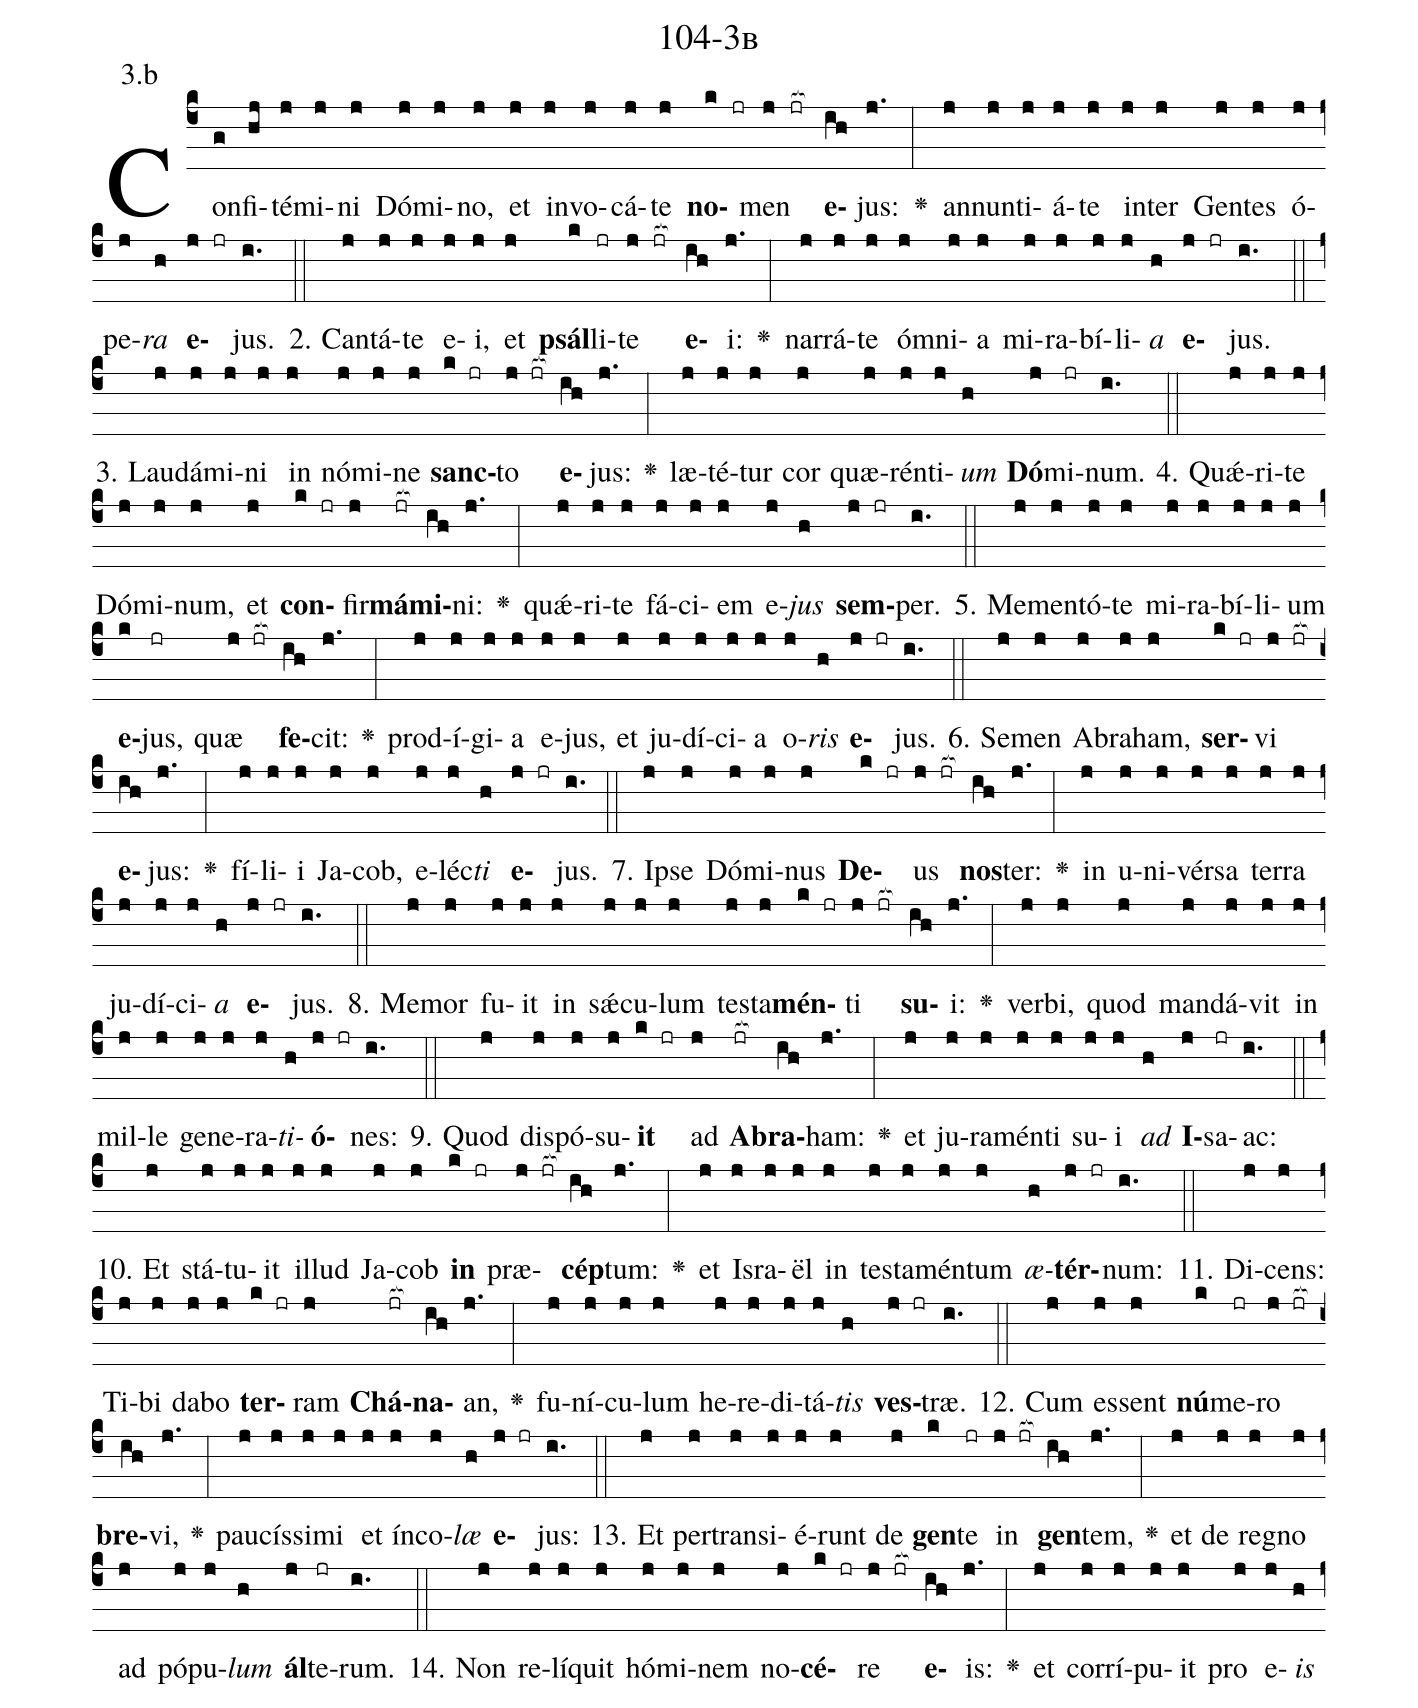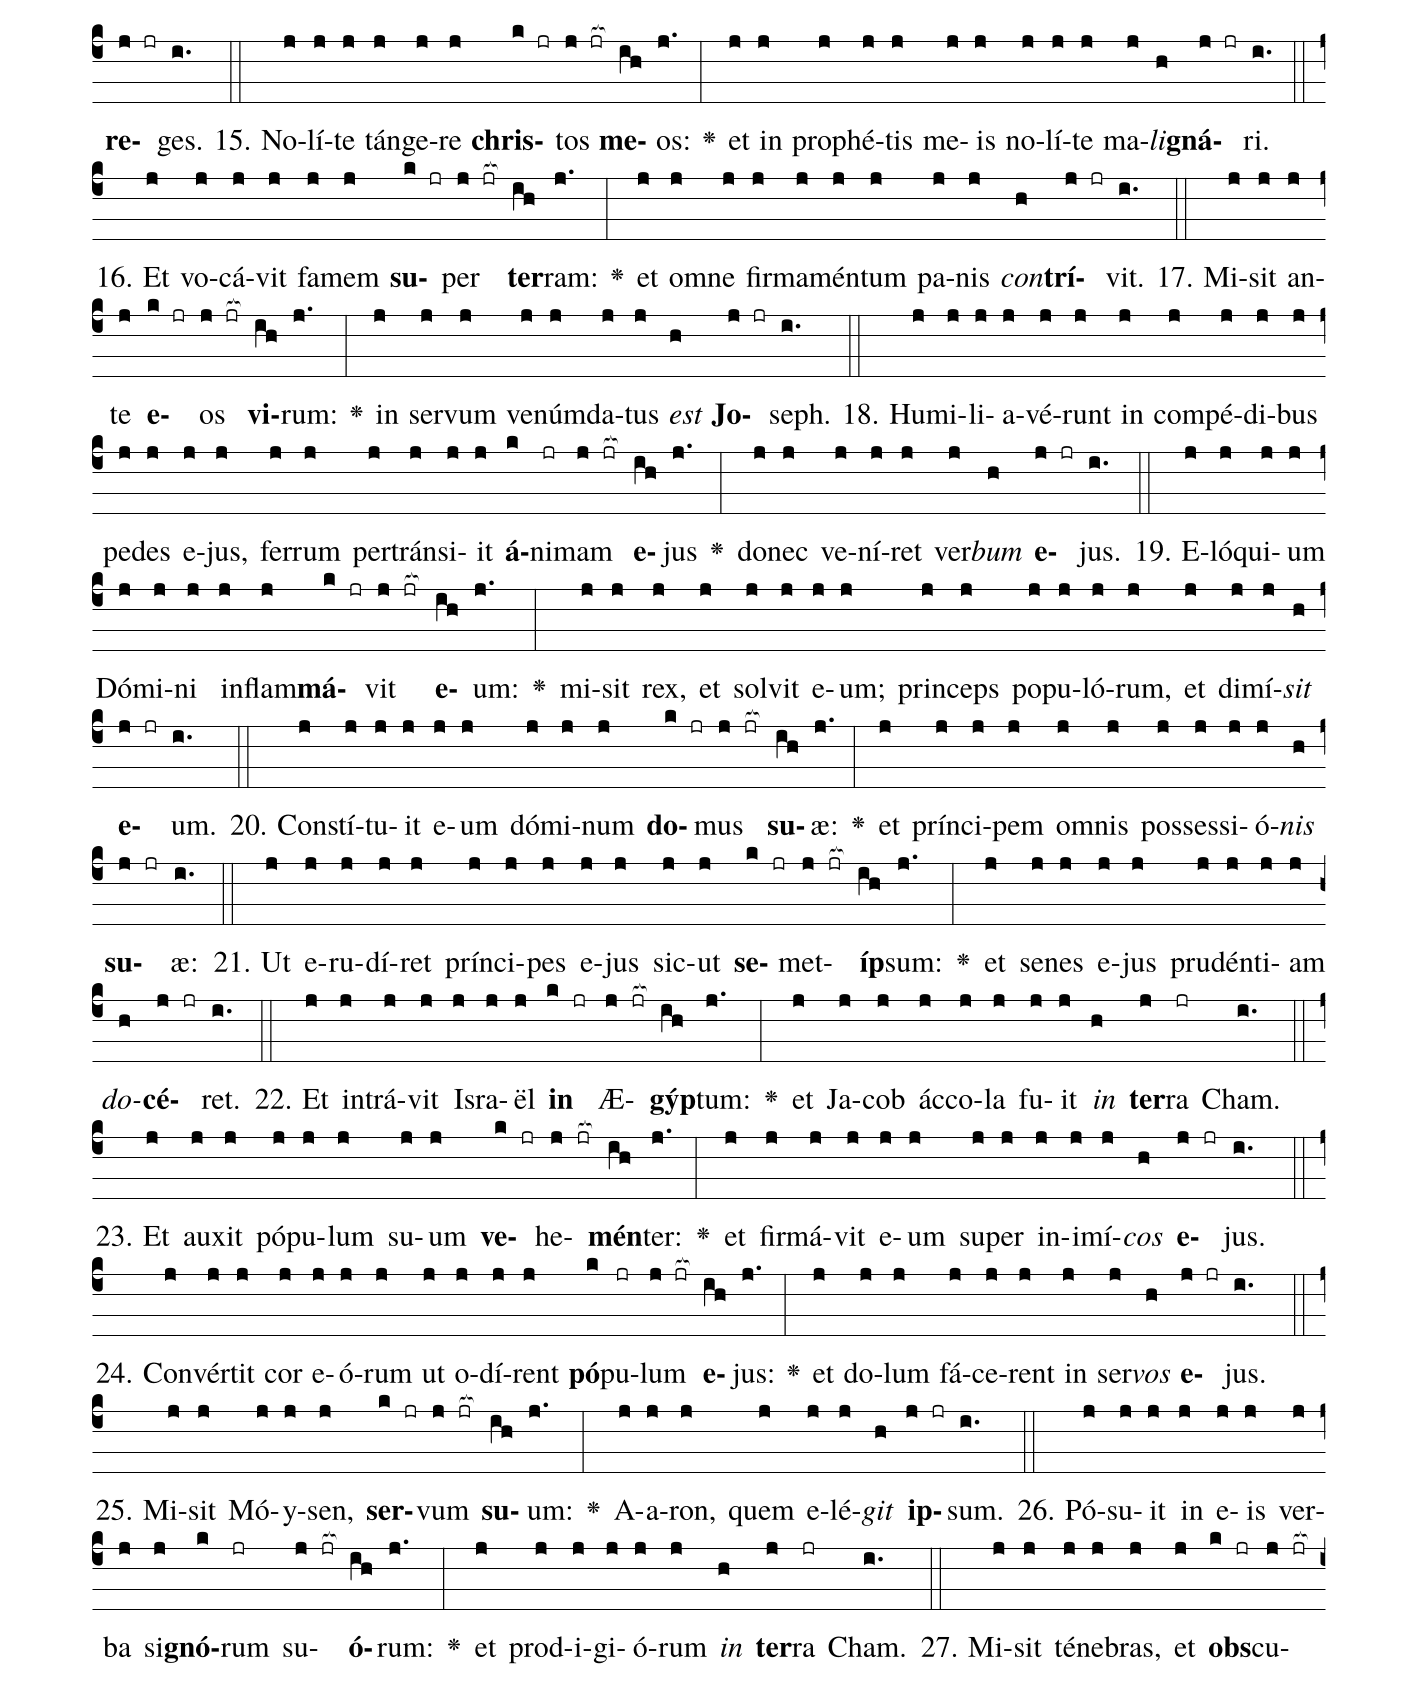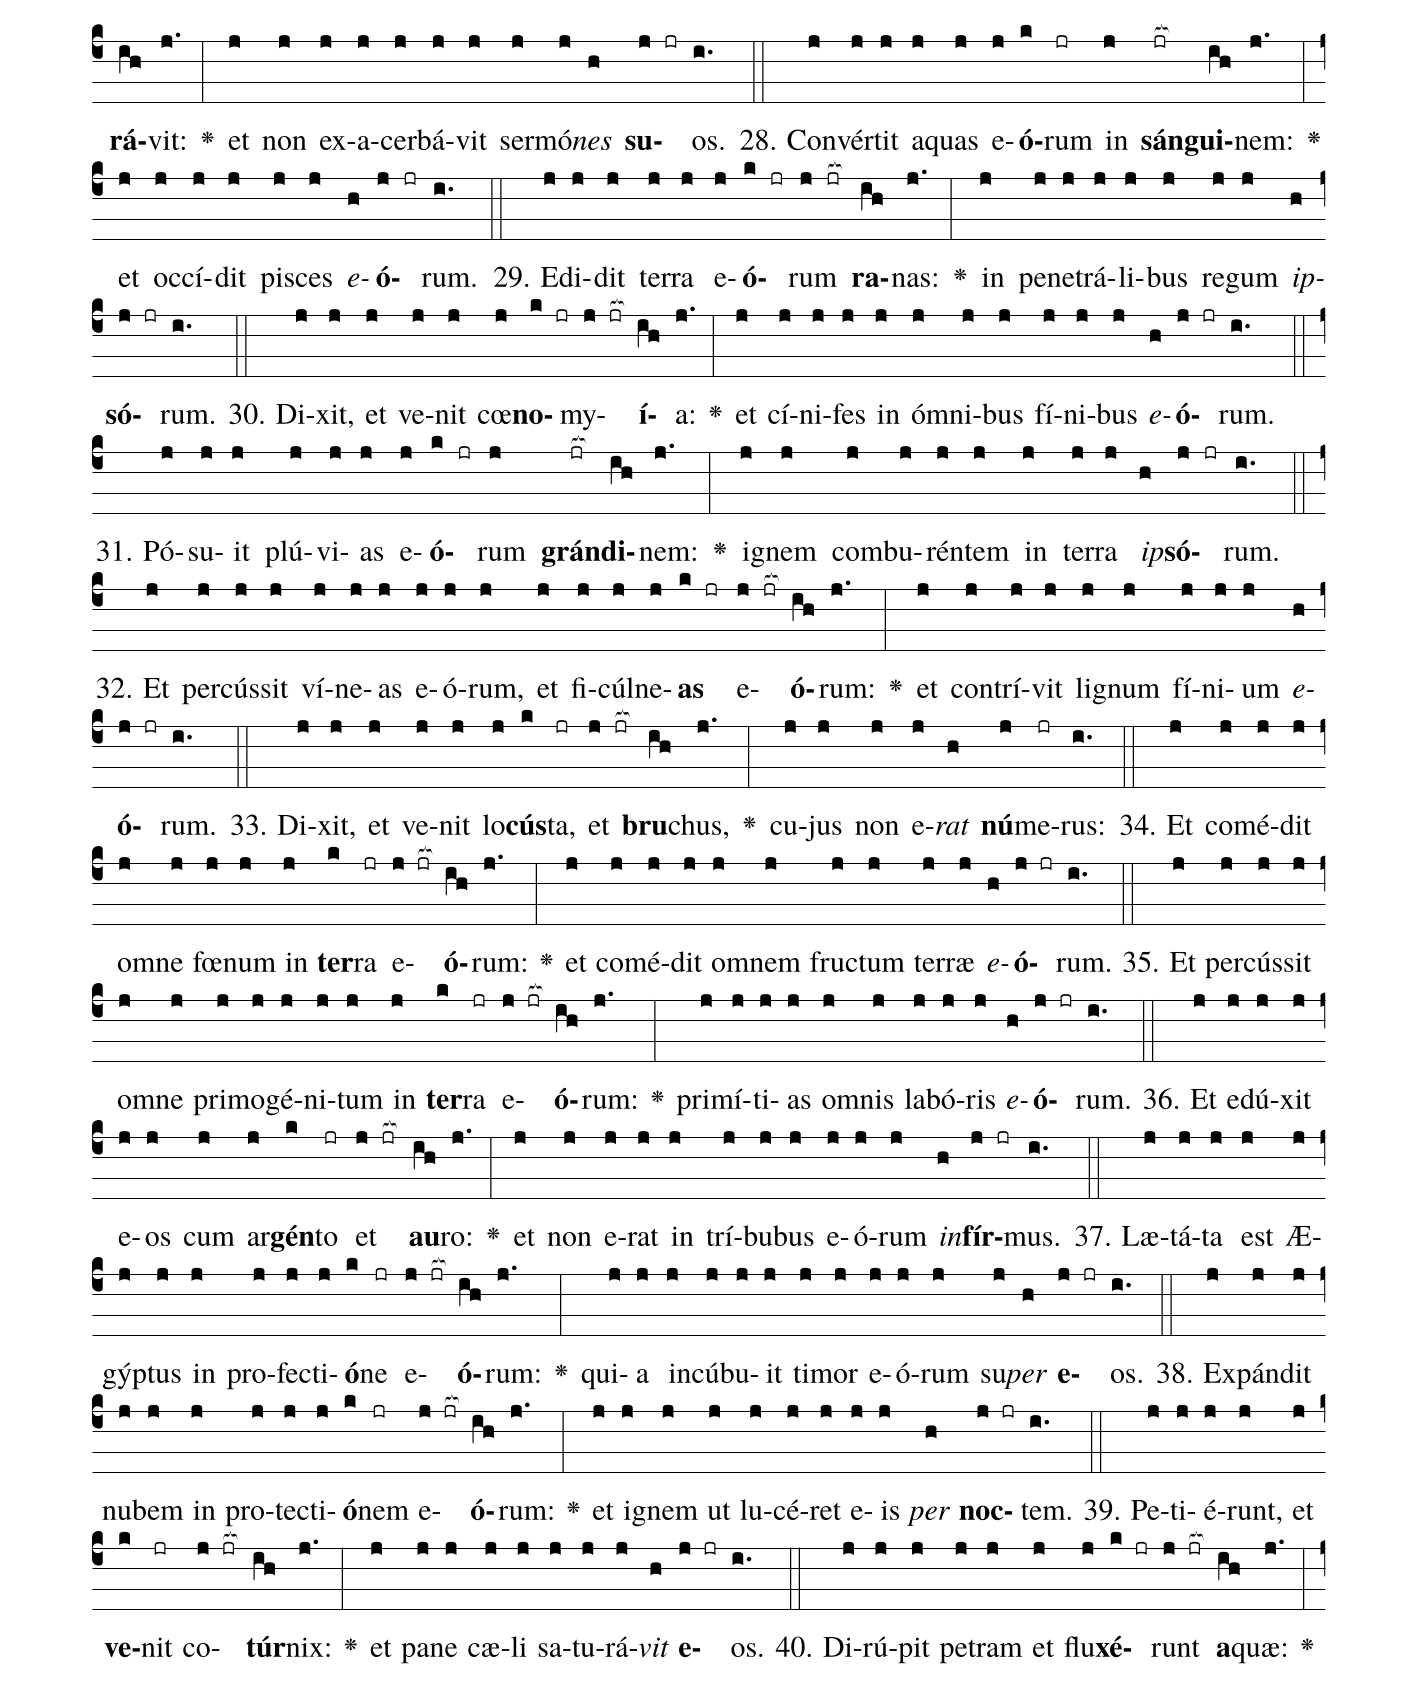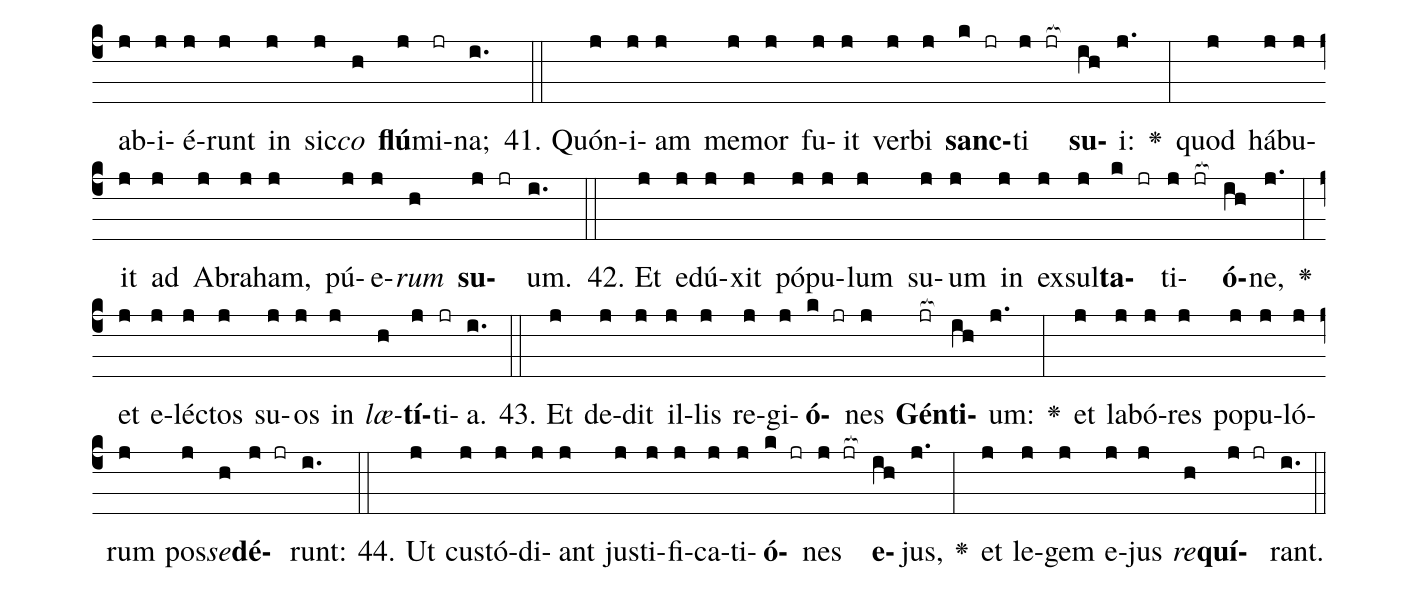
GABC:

name: 104-3b;
annotation: 3.b;
%%
(c4)Con(g)fi(hj)té(j)mi(j)ni(j) Dó(j)mi(j)no,(j) et(j) in(j)vo(j)cá(j)te(j) <b>no</b>(k jr)men(j jr[ocb:1{]) <b>e</b>(ih[ocb:0}])jus:(j.) <v>\greheightstar</v>(:) an(j)nun(j)ti(j)á(j)te(j) in(j)ter(j) Gen(j)tes(j) ó(j)pe(j)<i>ra</i>(h) <b>e</b>(j jr)jus.(i.) (::)
2. Can(j)tá(j)te(j) e(j)i,(j) et(j) <b>psál</b>(k)li(jr)te(j jr[ocb:1{]) <b>e</b>(ih[ocb:0}])i:(j.) <v>\greheightstar</v>(:) nar(j)rá(j)te(j) óm(j)ni(j)a(j) mi(j)ra(j)bí(j)li(j)<i>a</i>(h) <b>e</b>(j jr)jus.(i.) (::)
3. Lau(j)dá(j)mi(j)ni(j) in(j) nó(j)mi(j)ne(j) <b>sanc</b>(k jr)to(j jr[ocb:1{]) <b>e</b>(ih[ocb:0}])jus:(j.) <v>\greheightstar</v>(:) læ(j)té(j)tur(j) cor(j) quæ(j)rén(j)ti(j)<i>um</i>(h) <b>Dó</b>(j)mi(jr)num.(i.) (::)
4. Quǽ(j)ri(j)te(j) Dó(j)mi(j)num,(j) et(j) <b>con</b>(k jr)fir(j)<b>má</b>(jr[ocb:1{])<b>mi</b>(ih[ocb:0}])ni:(j.) <v>\greheightstar</v>(:) quǽ(j)ri(j)te(j) fá(j)ci(j)em(j) e(j)<i>jus</i>(h) <b>sem</b>(j jr)per.(i.) (::)
5. Me(j)men(j)tó(j)te(j) mi(j)ra(j)bí(j)li(j)um(j) <b>e</b>(k)jus,(jr) quæ(j jr[ocb:1{]) <b>fe</b>(ih[ocb:0}])cit:(j.) <v>\greheightstar</v>(:) prod(j)í(j)gi(j)a(j) e(j)jus,(j) et(j) ju(j)dí(j)ci(j)a(j) o(j)<i>ris</i>(h) <b>e</b>(j jr)jus.(i.) (::)
6. Se(j)men(j) A(j)bra(j)ham,(j) <b>ser</b>(k jr)vi(j jr[ocb:1{]) <b>e</b>(ih[ocb:0}])jus:(j.) <v>\greheightstar</v>(:) fí(j)li(j)i(j) Ja(j)cob,(j) e(j)léc(j)<i>ti</i>(h) <b>e</b>(j jr)jus.(i.) (::)
7. Ip(j)se(j) Dó(j)mi(j)nus(j) <b>De</b>(k jr)us(j jr[ocb:1{]) <b>nos</b>(ih[ocb:0}])ter:(j.) <v>\greheightstar</v>(:) in(j) u(j)ni(j)vér(j)sa(j) ter(j)ra(j) ju(j)dí(j)ci(j)<i>a</i>(h) <b>e</b>(j jr)jus.(i.) (::)
8. Me(j)mor(j) fu(j)it(j) in(j) sǽ(j)cu(j)lum(j) tes(j)ta(j)<b>mén</b>(k jr)ti(j jr[ocb:1{]) <b>su</b>(ih[ocb:0}])i:(j.) <v>\greheightstar</v>(:) ver(j)bi,(j) quod(j) man(j)dá(j)vit(j) in(j) mil(j)le(j) ge(j)ne(j)ra(j)<i>ti</i>(h)<b>ó</b>(j jr)nes:(i.) (::)
9. Quod(j) dis(j)pó(j)su(j)<b>it</b>(k jr) ad(j) <b>A</b>(jr[ocb:1{])<b>bra</b>(ih[ocb:0}])ham:(j.) <v>\greheightstar</v>(:) et(j) ju(j)ra(j)mén(j)ti(j) su(j)i(j) <i>ad</i>(h) <b>I</b>(j)sa(jr)ac:(i.) (::)
10. Et(j) stá(j)tu(j)it(j) il(j)lud(j) Ja(j)cob(j) <b>in</b>(k jr) præ(j jr[ocb:1{])<b>cép</b>(ih[ocb:0}])tum:(j.) <v>\greheightstar</v>(:) et(j) Is(j)ra(j)ël(j) in(j) tes(j)ta(j)mén(j)tum(j) <i>æ</i>(h)<b>tér</b>(j jr)num:(i.) (::)
11. Di(j)cens:(j) Ti(j)bi(j) da(j)bo(j) <b>ter</b>(k jr)ram(j) <b>Chá</b>(jr[ocb:1{])<b>na</b>(ih[ocb:0}])an,(j.) <v>\greheightstar</v>(:) fu(j)ní(j)cu(j)lum(j) he(j)re(j)di(j)tá(j)<i>tis</i>(h) <b>ves</b>(j jr)træ.(i.) (::)
12. Cum(j) es(j)sent(j) <b>nú</b>(k)me(jr)ro(j jr[ocb:1{]) <b>bre</b>(ih[ocb:0}])vi,(j.) <v>\greheightstar</v>(:) pau(j)cís(j)si(j)mi(j) et(j) ín(j)co(j)<i>læ</i>(h) <b>e</b>(j jr)jus:(i.) (::)
13. Et(j) per(j)trans(j)i(j)é(j)runt(j) de(j) <b>gen</b>(k)te(jr) in(j jr[ocb:1{]) <b>gen</b>(ih[ocb:0}])tem,(j.) <v>\greheightstar</v>(:) et(j) de(j) re(j)gno(j) ad(j) pó(j)pu(j)<i>lum</i>(h) <b>ál</b>(j)te(jr)rum.(i.) (::)
14. Non(j) re(j)lí(j)quit(j) hó(j)mi(j)nem(j) no(j)<b>cé</b>(k jr)re(j jr[ocb:1{]) <b>e</b>(ih[ocb:0}])is:(j.) <v>\greheightstar</v>(:) et(j) cor(j)rí(j)pu(j)it(j) pro(j) e(j)<i>is</i>(h) <b>re</b>(j jr)ges.(i.) (::)
15. No(j)lí(j)te(j) tán(j)ge(j)re(j) <b>chris</b>(k jr)tos(j jr[ocb:1{]) <b>me</b>(ih[ocb:0}])os:(j.) <v>\greheightstar</v>(:) et(j) in(j) pro(j)phé(j)tis(j) me(j)is(j) no(j)lí(j)te(j) ma(j)<i>li</i>(h)<b>gná</b>(j jr)ri.(i.) (::)
16. Et(j) vo(j)cá(j)vit(j) fa(j)mem(j) <b>su</b>(k jr)per(j jr[ocb:1{]) <b>ter</b>(ih[ocb:0}])ram:(j.) <v>\greheightstar</v>(:) et(j) om(j)ne(j) fir(j)ma(j)mén(j)tum(j) pa(j)nis(j) <i>con</i>(h)<b>trí</b>(j jr)vit.(i.) (::)
17. Mi(j)sit(j) an(j)te(j) <b>e</b>(k jr)os(j jr[ocb:1{]) <b>vi</b>(ih[ocb:0}])rum:(j.) <v>\greheightstar</v>(:) in(j) ser(j)vum(j) ve(j)núm(j)da(j)tus(j) <i>est</i>(h) <b>Jo</b>(j jr)seph.(i.) (::)
18. Hu(j)mi(j)li(j)a(j)vé(j)runt(j) in(j) com(j)pé(j)di(j)bus(j) pe(j)des(j) e(j)jus,(j) fer(j)rum(j) per(j)tráns(j)i(j)it(j) <b>á</b>(k)ni(jr)mam(j jr[ocb:1{]) <b>e</b>(ih[ocb:0}])jus(j.) <v>\greheightstar</v>(:) do(j)nec(j) ve(j)ní(j)ret(j) ver(j)<i>bum</i>(h) <b>e</b>(j jr)jus.(i.) (::)
19. E(j)ló(j)qui(j)um(j) Dó(j)mi(j)ni(j) in(j)flam(j)<b>má</b>(k jr)vit(j jr[ocb:1{]) <b>e</b>(ih[ocb:0}])um:(j.) <v>\greheightstar</v>(:) mi(j)sit(j) rex,(j) et(j) sol(j)vit(j) e(j)um;(j) prin(j)ceps(j) po(j)pu(j)ló(j)rum,(j) et(j) di(j)mí(j)<i>sit</i>(h) <b>e</b>(j jr)um.(i.) (::)
20. Con(j)stí(j)tu(j)it(j) e(j)um(j) dó(j)mi(j)num(j) <b>do</b>(k jr)mus(j jr[ocb:1{]) <b>su</b>(ih[ocb:0}])æ:(j.) <v>\greheightstar</v>(:) et(j) prín(j)ci(j)pem(j) om(j)nis(j) pos(j)ses(j)si(j)ó(j)<i>nis</i>(h) <b>su</b>(j jr)æ:(i.) (::)
21. Ut(j) e(j)ru(j)dí(j)ret(j) prín(j)ci(j)pes(j) e(j)jus(j) sic(j)ut(j) <b>se</b>(k jr)met(j jr[ocb:1{])<b>íp</b>(ih[ocb:0}])sum:(j.) <v>\greheightstar</v>(:) et(j) se(j)nes(j) e(j)jus(j) pru(j)dén(j)ti(j)am(j) <i>do</i>(h)<b>cé</b>(j jr)ret.(i.) (::)
22. Et(j) in(j)trá(j)vit(j) Is(j)ra(j)ël(j) <b>in</b>(k jr) Æ(j jr[ocb:1{])<b>gýp</b>(ih[ocb:0}])tum:(j.) <v>\greheightstar</v>(:) et(j) Ja(j)cob(j) ác(j)co(j)la(j) fu(j)it(j) <i>in</i>(h) <b>ter</b>(j)ra(jr) Cham.(i.) (::)
23. Et(j) au(j)xit(j) pó(j)pu(j)lum(j) su(j)um(j) <b>ve</b>(k jr)he(j jr[ocb:1{])<b>mén</b>(ih[ocb:0}])ter:(j.) <v>\greheightstar</v>(:) et(j) fir(j)má(j)vit(j) e(j)um(j) su(j)per(j) in(j)i(j)mí(j)<i>cos</i>(h) <b>e</b>(j jr)jus.(i.) (::)
24. Con(j)vér(j)tit(j) cor(j) e(j)ó(j)rum(j) ut(j) o(j)dí(j)rent(j) <b>pó</b>(k)pu(jr)lum(j jr[ocb:1{]) <b>e</b>(ih[ocb:0}])jus:(j.) <v>\greheightstar</v>(:) et(j) do(j)lum(j) fá(j)ce(j)rent(j) in(j) ser(j)<i>vos</i>(h) <b>e</b>(j jr)jus.(i.) (::)
25. Mi(j)sit(j) Mó(j)y(j)sen,(j) <b>ser</b>(k jr)vum(j jr[ocb:1{]) <b>su</b>(ih[ocb:0}])um:(j.) <v>\greheightstar</v>(:) A(j)a(j)ron,(j) quem(j) e(j)lé(j)<i>git</i>(h) <b>ip</b>(j jr)sum.(i.) (::)
26. Pó(j)su(j)it(j) in(j) e(j)is(j) ver(j)ba(j) si(j)<b>gnó</b>(k)rum(jr) su(j jr[ocb:1{])<b>ó</b>(ih[ocb:0}])rum:(j.) <v>\greheightstar</v>(:) et(j) prod(j)i(j)gi(j)ó(j)rum(j) <i>in</i>(h) <b>ter</b>(j)ra(jr) Cham.(i.) (::)
27. Mi(j)sit(j) té(j)ne(j)bras,(j) et(j) <b>obs</b>(k jr)cu(j jr[ocb:1{])<b>rá</b>(ih[ocb:0}])vit:(j.) <v>\greheightstar</v>(:) et(j) non(j) ex(j)a(j)cer(j)bá(j)vit(j) ser(j)mó(j)<i>nes</i>(h) <b>su</b>(j jr)os.(i.) (::)
28. Con(j)vér(j)tit(j) a(j)quas(j) e(j)<b>ó</b>(k)rum(jr) in(j) <b>sán</b>(jr[ocb:1{])<b>gui</b>(ih[ocb:0}])nem:(j.) <v>\greheightstar</v>(:) et(j) oc(j)cí(j)dit(j) pi(j)sces(j) <i>e</i>(h)<b>ó</b>(j jr)rum.(i.) (::)
29. E(j)di(j)dit(j) ter(j)ra(j) e(j)<b>ó</b>(k jr)rum(j jr[ocb:1{]) <b>ra</b>(ih[ocb:0}])nas:(j.) <v>\greheightstar</v>(:) in(j) pe(j)ne(j)trá(j)li(j)bus(j) re(j)gum(j) <i>ip</i>(h)<b>só</b>(j jr)rum.(i.) (::)
30. Di(j)xit,(j) et(j) ve(j)nit(j) cœ(j)<b>no</b>(k jr)my(j jr[ocb:1{])<b>í</b>(ih[ocb:0}])a:(j.) <v>\greheightstar</v>(:) et(j) cí(j)ni(j)fes(j) in(j) óm(j)ni(j)bus(j) fí(j)ni(j)bus(j) <i>e</i>(h)<b>ó</b>(j jr)rum.(i.) (::)
31. Pó(j)su(j)it(j) plú(j)vi(j)as(j) e(j)<b>ó</b>(k jr)rum(j) <b>grán</b>(jr[ocb:1{])<b>di</b>(ih[ocb:0}])nem:(j.) <v>\greheightstar</v>(:) i(j)gnem(j) com(j)bu(j)rén(j)tem(j) in(j) ter(j)ra(j) <i>ip</i>(h)<b>só</b>(j jr)rum.(i.) (::)
32. Et(j) per(j)cús(j)sit(j) ví(j)ne(j)as(j) e(j)ó(j)rum,(j) et(j) fi(j)cúl(j)ne(j)<b>as</b>(k jr) e(j jr[ocb:1{])<b>ó</b>(ih[ocb:0}])rum:(j.) <v>\greheightstar</v>(:) et(j) con(j)trí(j)vit(j) li(j)gnum(j) fí(j)ni(j)um(j) <i>e</i>(h)<b>ó</b>(j jr)rum.(i.) (::)
33. Di(j)xit,(j) et(j) ve(j)nit(j) lo(j)<b>cús</b>(k)ta,(jr) et(j jr[ocb:1{]) <b>bru</b>(ih[ocb:0}])chus,(j.) <v>\greheightstar</v>(:) cu(j)jus(j) non(j) e(j)<i>rat</i>(h) <b>nú</b>(j)me(jr)rus:(i.) (::)
34. Et(j) com(j)é(j)dit(j) om(j)ne(j) fœ(j)num(j) in(j) <b>ter</b>(k)ra(jr) e(j jr[ocb:1{])<b>ó</b>(ih[ocb:0}])rum:(j.) <v>\greheightstar</v>(:) et(j) com(j)é(j)dit(j) om(j)nem(j) fruc(j)tum(j) ter(j)ræ(j) <i>e</i>(h)<b>ó</b>(j jr)rum.(i.) (::)
35. Et(j) per(j)cús(j)sit(j) om(j)ne(j) pri(j)mo(j)gé(j)ni(j)tum(j) in(j) <b>ter</b>(k)ra(jr) e(j jr[ocb:1{])<b>ó</b>(ih[ocb:0}])rum:(j.) <v>\greheightstar</v>(:) pri(j)mí(j)ti(j)as(j) om(j)nis(j) la(j)bó(j)ris(j) <i>e</i>(h)<b>ó</b>(j jr)rum.(i.) (::)
36. Et(j) e(j)dú(j)xit(j) e(j)os(j) cum(j) ar(j)<b>gén</b>(k)to(jr) et(j jr[ocb:1{]) <b>au</b>(ih[ocb:0}])ro:(j.) <v>\greheightstar</v>(:) et(j) non(j) e(j)rat(j) in(j) trí(j)bu(j)bus(j) e(j)ó(j)rum(j) <i>in</i>(h)<b>fír</b>(j jr)mus.(i.) (::)
37. Læ(j)tá(j)ta(j) est(j) Æ(j)gýp(j)tus(j) in(j) pro(j)fec(j)ti(j)<b>ó</b>(k)ne(jr) e(j jr[ocb:1{])<b>ó</b>(ih[ocb:0}])rum:(j.) <v>\greheightstar</v>(:) qui(j)a(j) in(j)cú(j)bu(j)it(j) ti(j)mor(j) e(j)ó(j)rum(j) su(j)<i>per</i>(h) <b>e</b>(j jr)os.(i.) (::)
38. Ex(j)pán(j)dit(j) nu(j)bem(j) in(j) pro(j)tec(j)ti(j)<b>ó</b>(k)nem(jr) e(j jr[ocb:1{])<b>ó</b>(ih[ocb:0}])rum:(j.) <v>\greheightstar</v>(:) et(j) i(j)gnem(j) ut(j) lu(j)cé(j)ret(j) e(j)is(j) <i>per</i>(h) <b>noc</b>(j jr)tem.(i.) (::)
39. Pe(j)ti(j)é(j)runt,(j) et(j) <b>ve</b>(k)nit(jr) co(j jr[ocb:1{])<b>túr</b>(ih[ocb:0}])nix:(j.) <v>\greheightstar</v>(:) et(j) pa(j)ne(j) cæ(j)li(j) sa(j)tu(j)rá(j)<i>vit</i>(h) <b>e</b>(j jr)os.(i.) (::)
40. Di(j)rú(j)pit(j) pe(j)tram(j) et(j) flu(j)<b>xé</b>(k jr)runt(j jr[ocb:1{]) <b>a</b>(ih[ocb:0}])quæ:(j.) <v>\greheightstar</v>(:) ab(j)i(j)é(j)runt(j) in(j) sic(j)<i>co</i>(h) <b>flú</b>(j)mi(jr)na;(i.) (::)
41. Quón(j)i(j)am(j) me(j)mor(j) fu(j)it(j) ver(j)bi(j) <b>sanc</b>(k jr)ti(j jr[ocb:1{]) <b>su</b>(ih[ocb:0}])i:(j.) <v>\greheightstar</v>(:) quod(j) há(j)bu(j)it(j) ad(j) A(j)bra(j)ham,(j) pú(j)e(j)<i>rum</i>(h) <b>su</b>(j jr)um.(i.) (::)
42. Et(j) e(j)dú(j)xit(j) pó(j)pu(j)lum(j) su(j)um(j) in(j) ex(j)sul(j)<b>ta</b>(k jr)ti(j jr[ocb:1{])<b>ó</b>(ih[ocb:0}])ne,(j.) <v>\greheightstar</v>(:) et(j) e(j)léc(j)tos(j) su(j)os(j) in(j) <i>læ</i>(h)<b>tí</b>(j)ti(jr)a.(i.) (::)
43. Et(j) de(j)dit(j) il(j)lis(j) re(j)gi(j)<b>ó</b>(k jr)nes(j) <b>Gén</b>(jr[ocb:1{])<b>ti</b>(ih[ocb:0}])um:(j.) <v>\greheightstar</v>(:) et(j) la(j)bó(j)res(j) po(j)pu(j)ló(j)rum(j) pos(j)<i>se</i>(h)<b>dé</b>(j jr)runt:(i.) (::)
44. Ut(j) cus(j)tó(j)di(j)ant(j) jus(j)ti(j)fi(j)ca(j)ti(j)<b>ó</b>(k jr)nes(j jr[ocb:1{]) <b>e</b>(ih[ocb:0}])jus,(j.) <v>\greheightstar</v>(:) et(j) le(j)gem(j) e(j)jus(j) <i>re</i>(h)<b>quí</b>(j jr)rant.(i.) (::)
